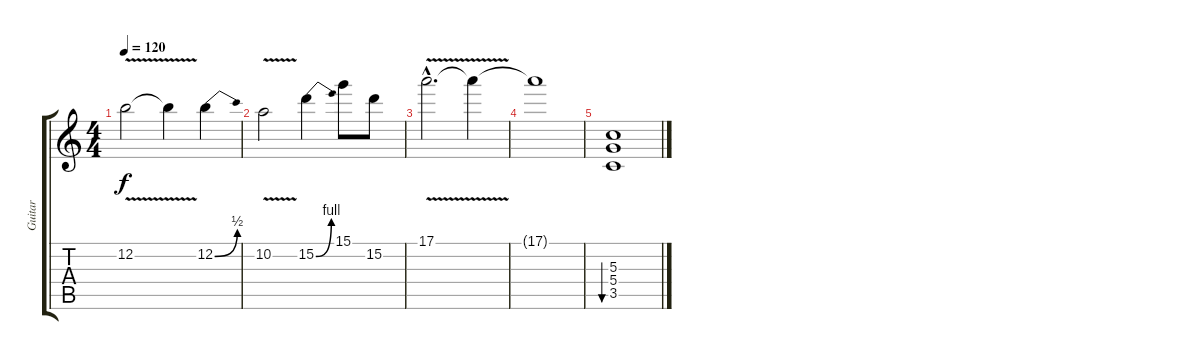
\track ("Guitar" "Guitar") {instrument overdrivenguitar}
\staff {score tabs}
\tuning (E4 B3 G3 D3 A2 E2) {hide}
\ts (4 4)
\tempo 120
\clef g2
\ks c
12.2{v}.2{dy f} 12.2{t}.4 12.2{be (bend 0 0 60 2)}.4 |
10.2{v}.2 15.2{be (bend 0 0 60 4)}.4 15.1.8 15.2.8 |
17.1{v hac}.2{d} 17.1{t}.4 |
17.1{t}.1 |
(5.3 5.4 3.5).1{bu 480}
